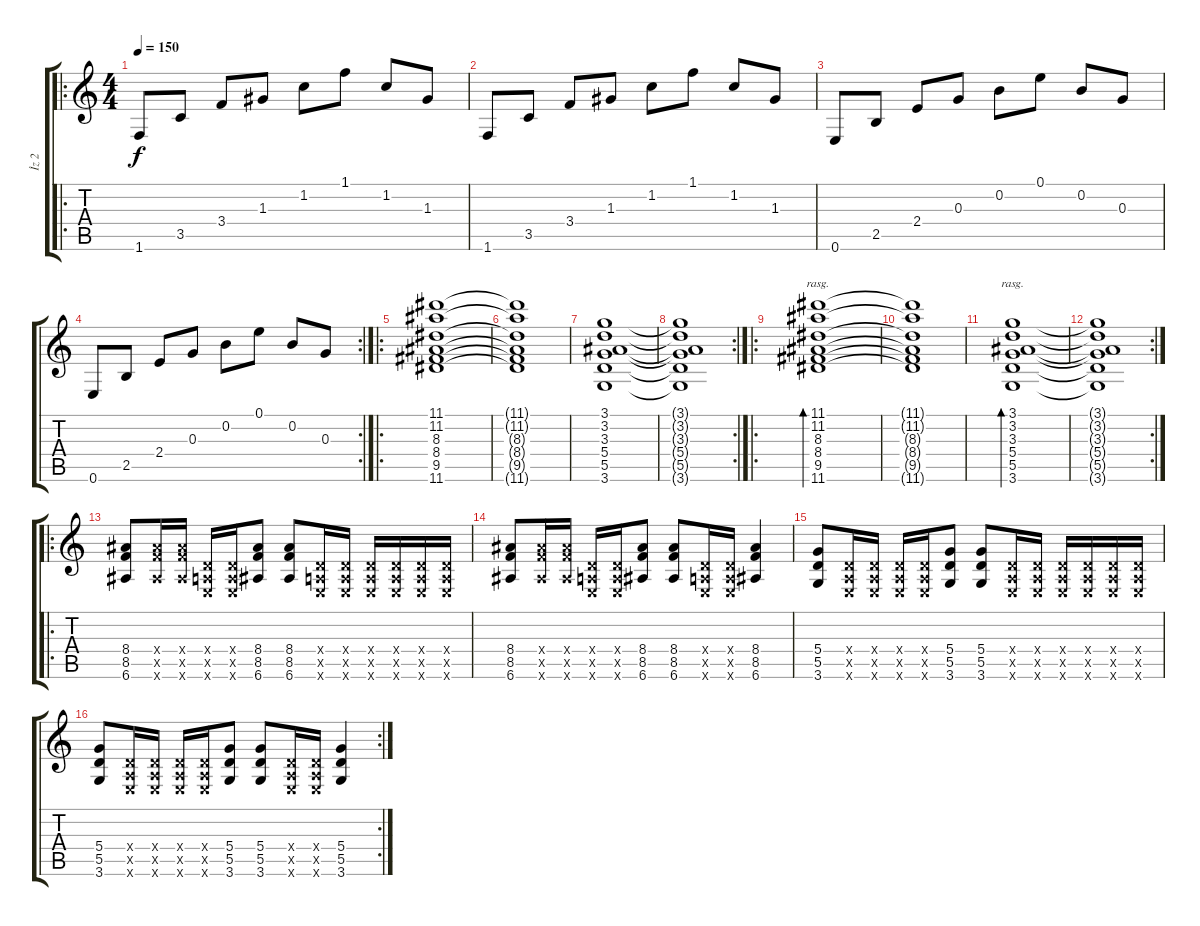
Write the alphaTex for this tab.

\track ("İz 2" "İz 2") {instrument acousticguitarsteel}
\staff {score tabs}
\tuning (E4 B3 G3 D3 A2 E2) {hide}
\ro
\ts (4 4)
\tempo 150
\clef g2
\ks c
1.6.8{dy f} 3.5.8 3.4.8 1.3.8 1.2.8 1.1.8 1.2.8 1.3.8 |
1.6.8 3.5.8 3.4.8 1.3.8 1.2.8 1.1.8 1.2.8 1.3.8 |
0.6.8 2.5.8 2.4.8 0.3.8 0.2.8 0.1.8 0.2.8 0.3.8 |
\rc 2
0.6.8 2.5.8 2.4.8 0.3.8 0.2.8 0.1.8 0.2.8 0.3.8 |
\ro
(11.1 11.2 8.3 8.4 9.5 11.6).1 |
(11.1{t} 11.2{t} 8.3{t} 8.4{t} 9.5{t} 11.6{t}).1 |
(3.1 3.2 3.3 5.4 5.5 3.6).1 |
\rc 2
(3.1{t} 3.2{t} 3.3{t} 5.4{t} 5.5{t} 3.6{t}).1 |
\ro
(11.1 11.2 8.3 8.4 9.5 11.6).1{bd 240 rasg ii} |
(11.1{t} 11.2{t} 8.3{t} 8.4{t} 9.5{t} 11.6{t}).1 |
(3.1 3.2 3.3 5.4 5.5 3.6).1{bd 240 rasg ii} |
\rc 2
(3.1{t} 3.2{t} 3.3{t} 5.4{t} 5.5{t} 3.6{t}).1 |
\ro
(8.4 8.5 6.6).8{instrument overdrivenguitar} (8.4{x} 8.5{x} 6.6{x}).16 (8.4{x} 8.5{x} 6.6{x}).16 (0.4{x} 0.5{x} 0.6{x}).16 (0.4{x} 0.5{x} 0.6{x}).16 (8.4 8.5 6.6).8 (8.4 8.5 6.6).8 (0.4{x} 0.5{x} 0.6{x}).16 (0.4{x} 0.5{x} 0.6{x}).16 (0.4{x} 0.5{x} 0.6{x}).16 (0.4{x} 0.5{x} 0.6{x}).16 (0.4{x} 0.5{x} 0.6{x}).16 (0.4{x} 0.5{x} 0.6{x}).16 |
(8.4 8.5 6.6).8 (8.4{x} 8.5{x} 6.6{x}).16 (8.4{x} 8.5{x} 6.6{x}).16 (0.4{x} 0.5{x} 0.6{x}).16 (0.4{x} 0.5{x} 0.6{x}).16 (8.4 8.5 6.6).8 (8.4 8.5 6.6).8 (0.4{x} 0.5{x} 0.6{x}).16 (0.4{x} 0.5{x} 0.6{x}).16 (8.4 8.5 6.6).4 |
(5.4 5.5 3.6).8 (0.4{x} 0.5{x} 0.6{x}).16 (0.4{x} 0.5{x} 0.6{x}).16 (0.4{x} 0.5{x} 0.6{x}).16 (0.4{x} 0.5{x} 0.6{x}).16 (5.4 5.5 3.6).8 (5.4 5.5 3.6).8 (0.4{x} 0.5{x} 0.6{x}).16 (0.4{x} 0.5{x} 0.6{x}).16 (0.4{x} 0.5{x} 0.6{x}).16 (0.4{x} 0.5{x} 0.6{x}).16 (0.4{x} 0.5{x} 0.6{x}).16 (0.4{x} 0.5{x} 0.6{x}).16 |
\rc 2
(5.4 5.5 3.6).8 (0.4{x} 0.5{x} 0.6{x}).16 (0.4{x} 0.5{x} 0.6{x}).16 (0.4{x} 0.5{x} 0.6{x}).16 (0.4{x} 0.5{x} 0.6{x}).16 (5.4 5.5 3.6).8 (5.4 5.5 3.6).8 (0.4{x} 0.5{x} 0.6{x}).16 (0.4{x} 0.5{x} 0.6{x}).16 (5.4 5.5 3.6).4
